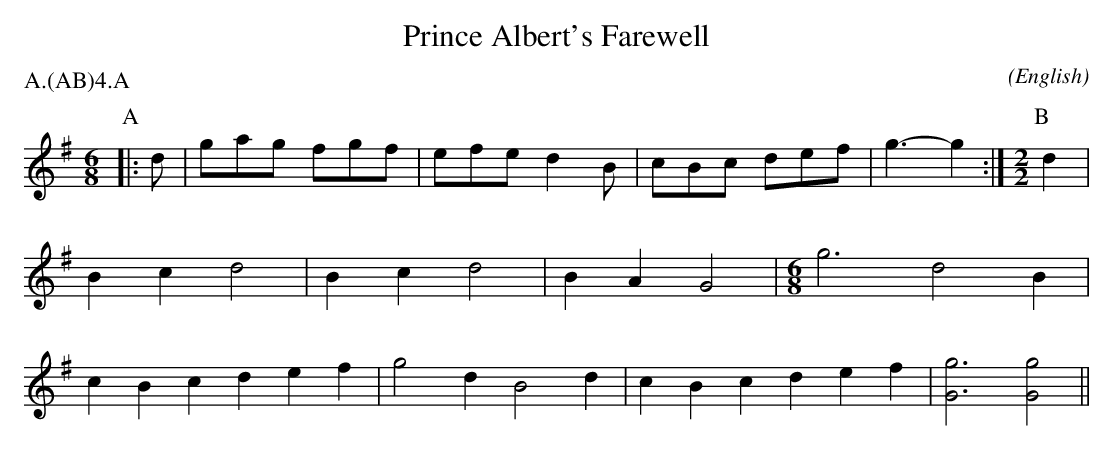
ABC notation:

X:1
T:Prince Albert's Farewell
M:6/8
C:
O:English
P:A.(AB)4.A
K:G
P:A
|:\
   d | gag fgf  | efe d2 B | cBc  def  | g3-g2 :|\
M:2/2
L:1/4
P:B
d | B c d2 | B c d2 | B A G2 |\
M:6/8
g3  d2 B | cBc def  | g2 d B2 d | cBc def | [G3g3] [G2g2] ||
